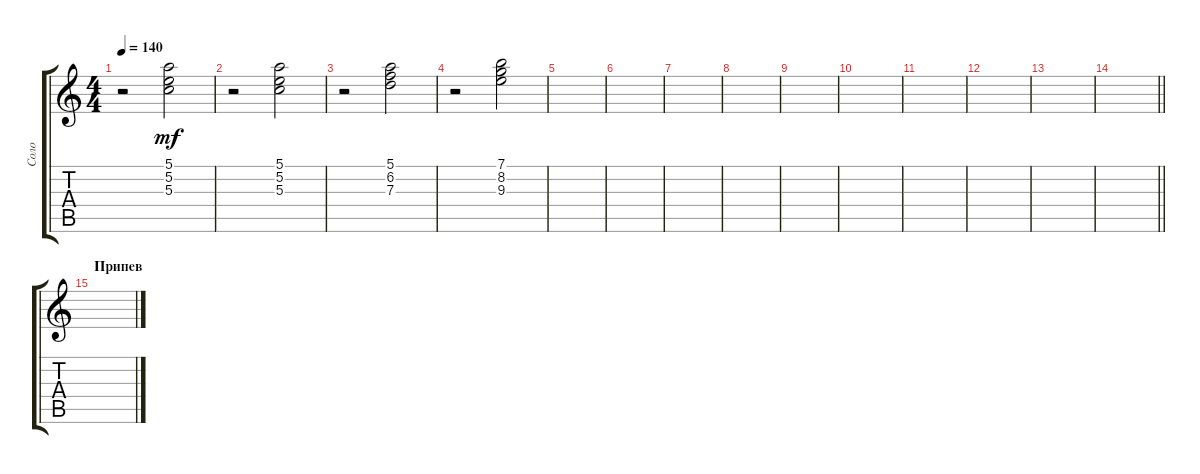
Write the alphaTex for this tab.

\track ("Соло" "Соло") {instrument overdrivenguitar}
\staff {score tabs}
\tuning (E4 B3 G3 D3 A2 E2) {hide}
\ts (4 4)
\tempo 140
\clef g2
\ks c
r.2{dy mf} (5.1 5.2 5.3).2 |
r.2 (5.1 5.2 5.3).2 |
r.2 (5.1 6.2 7.3).2 |
r.2 (7.1 8.2 9.3).2 |
|
|
|
|
|
|
|
|
|
\barLineRight lightlight
|
\section ("" "Припев")
